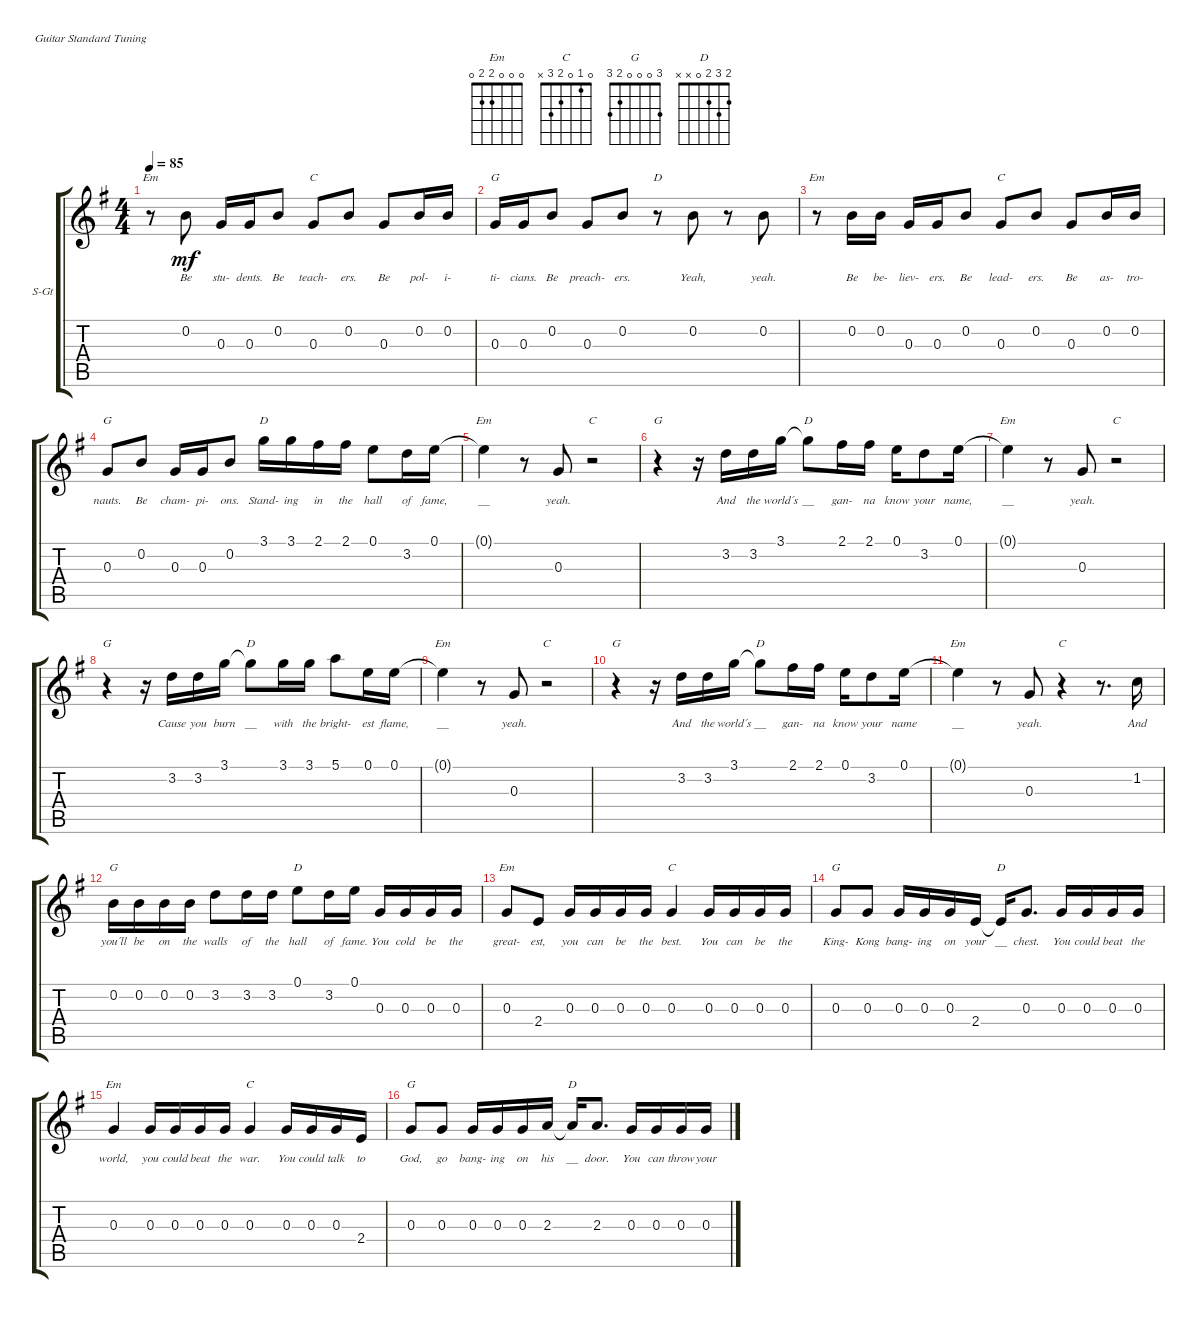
\defaultSystemsLayout 4
\bracketExtendMode groupsimilarinstruments
\firstSystemTrackNameOrientation horizontal
\otherSystemsTrackNameOrientation horizontal
\track ("Steel Guitar" "S-Gt") {instrument acousticguitarsteel}
\staff {score tabs}
\tuning (E4 B3 G3 D3 A2 E2)
\chord ("Em" 0 0 0 2 2 0)
\chord ("C" 0 1 0 2 3 x)
\chord ("G" 3 0 0 0 2 3)
\chord ("D" 2 3 2 0 x x)
\ts (4 4)
\tempo 85
\clef g2
\ks eminor
r.8{ch "Em" dy mf} 0.2.8{lyrics (0 "Be") lyrics (1 "") lyrics (2 "") lyrics (3 "") lyrics (4 "")} 0.3.16{lyrics (0 "stu-") lyrics (1 "") lyrics (2 "") lyrics (3 "") lyrics (4 "")} 0.3.16{lyrics (0 "dents.") lyrics (1 "") lyrics (2 "") lyrics (3 "") lyrics (4 "")} 0.2.8{lyrics (0 "Be") lyrics (1 "") lyrics (2 "") lyrics (3 "") lyrics (4 "")} 0.3.8{ch "C" lyrics (0 "teach-") lyrics (1 "") lyrics (2 "") lyrics (3 "") lyrics (4 "")} 0.2.8{lyrics (0 "ers.") lyrics (1 "") lyrics (2 "") lyrics (3 "") lyrics (4 "")} 0.3.8{lyrics (0 "Be") lyrics (1 "") lyrics (2 "") lyrics (3 "") lyrics (4 "")} 0.2.16{lyrics (0 "pol-") lyrics (1 "") lyrics (2 "") lyrics (3 "") lyrics (4 "")} 0.2.16{lyrics (0 "i-") lyrics (1 "") lyrics (2 "") lyrics (3 "") lyrics (4 "")} |
0.3.16{ch "G" lyrics (0 "ti-") lyrics (1 "") lyrics (2 "") lyrics (3 "") lyrics (4 "")} 0.3.16{lyrics (0 "cians.") lyrics (1 "") lyrics (2 "") lyrics (3 "") lyrics (4 "")} 0.2.8{lyrics (0 "Be") lyrics (1 "") lyrics (2 "") lyrics (3 "") lyrics (4 "")} 0.3.8{lyrics (0 "preach-") lyrics (1 "") lyrics (2 "") lyrics (3 "") lyrics (4 "")} 0.2.8{lyrics (0 "ers.") lyrics (1 "") lyrics (2 "") lyrics (3 "") lyrics (4 "")} r.8{ch "D"} 0.2.8{lyrics (0 "Yeah,") lyrics (1 "") lyrics (2 "") lyrics (3 "") lyrics (4 "")} r.8 0.2.8{lyrics (0 "yeah.") lyrics (1 "") lyrics (2 "") lyrics (3 "") lyrics (4 "")} |
r.8{ch "Em"} 0.2.16{lyrics (0 "Be") lyrics (1 "") lyrics (2 "") lyrics (3 "") lyrics (4 "")} 0.2.16{lyrics (0 "be-") lyrics (1 "") lyrics (2 "") lyrics (3 "") lyrics (4 "")} 0.3.16{lyrics (0 "liev-") lyrics (1 "") lyrics (2 "") lyrics (3 "") lyrics (4 "")} 0.3.16{lyrics (0 "ers.") lyrics (1 "") lyrics (2 "") lyrics (3 "") lyrics (4 "")} 0.2.8{lyrics (0 "Be") lyrics (1 "") lyrics (2 "") lyrics (3 "") lyrics (4 "")} 0.3.8{ch "C" lyrics (0 "lead-") lyrics (1 "") lyrics (2 "") lyrics (3 "") lyrics (4 "")} 0.2.8{lyrics (0 "ers.") lyrics (1 "") lyrics (2 "") lyrics (3 "") lyrics (4 "")} 0.3.8{lyrics (0 "Be") lyrics (1 "") lyrics (2 "") lyrics (3 "") lyrics (4 "")} 0.2.16{lyrics (0 "as-") lyrics (1 "") lyrics (2 "") lyrics (3 "") lyrics (4 "")} 0.2.16{lyrics (0 "tro-") lyrics (1 "") lyrics (2 "") lyrics (3 "") lyrics (4 "")} |
0.3.8{ch "G" lyrics (0 "nauts.") lyrics (1 "") lyrics (2 "") lyrics (3 "") lyrics (4 "")} 0.2.8{lyrics (0 "Be") lyrics (1 "") lyrics (2 "") lyrics (3 "") lyrics (4 "")} 0.3.16{lyrics (0 "cham-") lyrics (1 "") lyrics (2 "") lyrics (3 "") lyrics (4 "")} 0.3.16{lyrics (0 "pi-") lyrics (1 "") lyrics (2 "") lyrics (3 "") lyrics (4 "")} 0.2.8{lyrics (0 "ons.") lyrics (1 "") lyrics (2 "") lyrics (3 "") lyrics (4 "")} 3.1.16{ch "D" lyrics (0 "Stand-") lyrics (1 "") lyrics (2 "") lyrics (3 "") lyrics (4 "")} 3.1.16{lyrics (0 "ing") lyrics (1 "") lyrics (2 "") lyrics (3 "") lyrics (4 "")} 2.1.16{lyrics (0 "in") lyrics (1 "") lyrics (2 "") lyrics (3 "") lyrics (4 "")} 2.1.16{lyrics (0 "the") lyrics (1 "") lyrics (2 "") lyrics (3 "") lyrics (4 "")} 0.1.8{lyrics (0 "hall") lyrics (1 "") lyrics (2 "") lyrics (3 "") lyrics (4 "")} 3.2.16{lyrics (0 "of") lyrics (1 "") lyrics (2 "") lyrics (3 "") lyrics (4 "")} 0.1.16{lyrics (0 "fame,") lyrics (1 "") lyrics (2 "") lyrics (3 "") lyrics (4 "")} |
0.1{t}.4{ch "Em" lyrics (0 "__") lyrics (1 "") lyrics (2 "") lyrics (3 "") lyrics (4 "")} r.8 0.3.8{lyrics (0 "yeah.") lyrics (1 "") lyrics (2 "") lyrics (3 "") lyrics (4 "")} r.2{ch "C"} |
r.4{ch "G"} r.16 3.2.16{lyrics (0 "And") lyrics (1 "") lyrics (2 "") lyrics (3 "") lyrics (4 "")} 3.2.16{lyrics (0 "the") lyrics (1 "") lyrics (2 "") lyrics (3 "") lyrics (4 "")} 3.1.16{lyrics (0 "world´s") lyrics (1 "") lyrics (2 "") lyrics (3 "") lyrics (4 "")} 3.1{t}.8{ch "D" lyrics (0 "__") lyrics (1 "") lyrics (2 "") lyrics (3 "") lyrics (4 "")} 2.1.16{lyrics (0 "gan-") lyrics (1 "") lyrics (2 "") lyrics (3 "") lyrics (4 "")} 2.1.16{lyrics (0 "na") lyrics (1 "") lyrics (2 "") lyrics (3 "") lyrics (4 "")} 0.1.16{lyrics (0 "know") lyrics (1 "") lyrics (2 "") lyrics (3 "") lyrics (4 "")} 3.2.8{lyrics (0 "your") lyrics (1 "") lyrics (2 "") lyrics (3 "") lyrics (4 "")} 0.1.16{lyrics (0 "name,") lyrics (1 "") lyrics (2 "") lyrics (3 "") lyrics (4 "")} |
0.1{t}.4{ch "Em" lyrics (0 "__") lyrics (1 "") lyrics (2 "") lyrics (3 "") lyrics (4 "")} r.8 0.3.8{lyrics (0 "yeah.") lyrics (1 "") lyrics (2 "") lyrics (3 "") lyrics (4 "")} r.2{ch "C"} |
r.4{ch "G"} r.16 3.2.16{lyrics (0 "Cause") lyrics (1 "") lyrics (2 "") lyrics (3 "") lyrics (4 "")} 3.2.16{lyrics (0 "you") lyrics (1 "") lyrics (2 "") lyrics (3 "") lyrics (4 "")} 3.1.16{lyrics (0 "burn") lyrics (1 "") lyrics (2 "") lyrics (3 "") lyrics (4 "")} 3.1{t}.8{ch "D" lyrics (0 "__") lyrics (1 "") lyrics (2 "") lyrics (3 "") lyrics (4 "")} 3.1.16{lyrics (0 "with") lyrics (1 "") lyrics (2 "") lyrics (3 "") lyrics (4 "")} 3.1.16{lyrics (0 "the") lyrics (1 "") lyrics (2 "") lyrics (3 "") lyrics (4 "")} 5.1.8{lyrics (0 "bright-") lyrics (1 "") lyrics (2 "") lyrics (3 "") lyrics (4 "")} 0.1.16{lyrics (0 "est") lyrics (1 "") lyrics (2 "") lyrics (3 "") lyrics (4 "")} 0.1.16{lyrics (0 "flame,") lyrics (1 "") lyrics (2 "") lyrics (3 "") lyrics (4 "")} |
0.1{t}.4{ch "Em" lyrics (0 "__") lyrics (1 "") lyrics (2 "") lyrics (3 "") lyrics (4 "")} r.8 0.3.8{lyrics (0 "yeah.") lyrics (1 "") lyrics (2 "") lyrics (3 "") lyrics (4 "")} r.2{ch "C"} |
r.4{ch "G"} r.16 3.2.16{lyrics (0 "And") lyrics (1 "") lyrics (2 "") lyrics (3 "") lyrics (4 "")} 3.2.16{lyrics (0 "the") lyrics (1 "") lyrics (2 "") lyrics (3 "") lyrics (4 "")} 3.1.16{lyrics (0 "world´s") lyrics (1 "") lyrics (2 "") lyrics (3 "") lyrics (4 "")} 3.1{t}.8{ch "D" lyrics (0 "__") lyrics (1 "") lyrics (2 "") lyrics (3 "") lyrics (4 "")} 2.1.16{lyrics (0 "gan-") lyrics (1 "") lyrics (2 "") lyrics (3 "") lyrics (4 "")} 2.1.16{lyrics (0 "na") lyrics (1 "") lyrics (2 "") lyrics (3 "") lyrics (4 "")} 0.1.16{lyrics (0 "know") lyrics (1 "") lyrics (2 "") lyrics (3 "") lyrics (4 "")} 3.2.8{lyrics (0 "your") lyrics (1 "") lyrics (2 "") lyrics (3 "") lyrics (4 "")} 0.1.16{lyrics (0 "name") lyrics (1 "") lyrics (2 "") lyrics (3 "") lyrics (4 "")} |
0.1{t}.4{ch "Em" lyrics (0 "__") lyrics (1 "") lyrics (2 "") lyrics (3 "") lyrics (4 "")} r.8 0.3.8{lyrics (0 "yeah.") lyrics (1 "") lyrics (2 "") lyrics (3 "") lyrics (4 "")} r.4{ch "C"} r.8{d} 1.2.16{lyrics (0 "And") lyrics (1 "") lyrics (2 "") lyrics (3 "") lyrics (4 "")} |
0.2.16{ch "G" lyrics (0 "you´ll") lyrics (1 "") lyrics (2 "") lyrics (3 "") lyrics (4 "")} 0.2.16{lyrics (0 "be") lyrics (1 "") lyrics (2 "") lyrics (3 "") lyrics (4 "")} 0.2.16{lyrics (0 "on") lyrics (1 "") lyrics (2 "") lyrics (3 "") lyrics (4 "")} 0.2.16{lyrics (0 "the") lyrics (1 "") lyrics (2 "") lyrics (3 "") lyrics (4 "")} 3.2.8{lyrics (0 "walls") lyrics (1 "") lyrics (2 "") lyrics (3 "") lyrics (4 "")} 3.2.16{lyrics (0 "of") lyrics (1 "") lyrics (2 "") lyrics (3 "") lyrics (4 "")} 3.2.16{lyrics (0 "the") lyrics (1 "") lyrics (2 "") lyrics (3 "") lyrics (4 "")} 0.1.8{ch "D" lyrics (0 "hall") lyrics (1 "") lyrics (2 "") lyrics (3 "") lyrics (4 "")} 3.2.16{lyrics (0 "of") lyrics (1 "") lyrics (2 "") lyrics (3 "") lyrics (4 "")} 0.1.16{lyrics (0 "fame.") lyrics (1 "") lyrics (2 "") lyrics (3 "") lyrics (4 "")} 0.3.16{lyrics (0 "You") lyrics (1 "") lyrics (2 "") lyrics (3 "") lyrics (4 "")} 0.3.16{lyrics (0 "cold") lyrics (1 "") lyrics (2 "") lyrics (3 "") lyrics (4 "")} 0.3.16{lyrics (0 "be") lyrics (1 "") lyrics (2 "") lyrics (3 "") lyrics (4 "")} 0.3.16{lyrics (0 "the") lyrics (1 "") lyrics (2 "") lyrics (3 "") lyrics (4 "")} |
0.3.8{ch "Em" lyrics (0 "great-") lyrics (1 "") lyrics (2 "") lyrics (3 "") lyrics (4 "")} 2.4.8{lyrics (0 "est,") lyrics (1 "") lyrics (2 "") lyrics (3 "") lyrics (4 "")} 0.3.16{lyrics (0 "you") lyrics (1 "") lyrics (2 "") lyrics (3 "") lyrics (4 "")} 0.3.16{lyrics (0 "can") lyrics (1 "") lyrics (2 "") lyrics (3 "") lyrics (4 "")} 0.3.16{lyrics (0 "be") lyrics (1 "") lyrics (2 "") lyrics (3 "") lyrics (4 "")} 0.3.16{lyrics (0 "the") lyrics (1 "") lyrics (2 "") lyrics (3 "") lyrics (4 "")} 0.3.4{ch "C" lyrics (0 "best.") lyrics (1 "") lyrics (2 "") lyrics (3 "") lyrics (4 "")} 0.3.16{lyrics (0 "You") lyrics (1 "") lyrics (2 "") lyrics (3 "") lyrics (4 "")} 0.3.16{lyrics (0 "can") lyrics (1 "") lyrics (2 "") lyrics (3 "") lyrics (4 "")} 0.3.16{lyrics (0 "be") lyrics (1 "") lyrics (2 "") lyrics (3 "") lyrics (4 "")} 0.3.16{lyrics (0 "the") lyrics (1 "") lyrics (2 "") lyrics (3 "") lyrics (4 "")} |
0.3.8{ch "G" lyrics (0 "King-") lyrics (1 "") lyrics (2 "") lyrics (3 "") lyrics (4 "")} 0.3.8{lyrics (0 "Kong") lyrics (1 "") lyrics (2 "") lyrics (3 "") lyrics (4 "")} 0.3.16{lyrics (0 "bang-") lyrics (1 "") lyrics (2 "") lyrics (3 "") lyrics (4 "")} 0.3.16{lyrics (0 "ing") lyrics (1 "") lyrics (2 "") lyrics (3 "") lyrics (4 "")} 0.3.16{lyrics (0 "on") lyrics (1 "") lyrics (2 "") lyrics (3 "") lyrics (4 "")} 2.4.16{lyrics (0 "your") lyrics (1 "") lyrics (2 "") lyrics (3 "") lyrics (4 "")} 2.4{t}.16{ch "D" lyrics (0 "__") lyrics (1 "") lyrics (2 "") lyrics (3 "") lyrics (4 "")} 0.3.8{d lyrics (0 "chest.") lyrics (1 "") lyrics (2 "") lyrics (3 "") lyrics (4 "")} 0.3.16{lyrics (0 "You") lyrics (1 "") lyrics (2 "") lyrics (3 "") lyrics (4 "")} 0.3.16{lyrics (0 "could") lyrics (1 "") lyrics (2 "") lyrics (3 "") lyrics (4 "")} 0.3.16{lyrics (0 "beat") lyrics (1 "") lyrics (2 "") lyrics (3 "") lyrics (4 "")} 0.3.16{lyrics (0 "the") lyrics (1 "") lyrics (2 "") lyrics (3 "") lyrics (4 "")} |
0.3.4{ch "Em" lyrics (0 "world,") lyrics (1 "") lyrics (2 "") lyrics (3 "") lyrics (4 "")} 0.3.16{lyrics (0 "you") lyrics (1 "") lyrics (2 "") lyrics (3 "") lyrics (4 "")} 0.3.16{lyrics (0 "could") lyrics (1 "") lyrics (2 "") lyrics (3 "") lyrics (4 "")} 0.3.16{lyrics (0 "beat") lyrics (1 "") lyrics (2 "") lyrics (3 "") lyrics (4 "")} 0.3.16{lyrics (0 "the") lyrics (1 "") lyrics (2 "") lyrics (3 "") lyrics (4 "")} 0.3.4{ch "C" lyrics (0 "war.") lyrics (1 "") lyrics (2 "") lyrics (3 "") lyrics (4 "")} 0.3.16{lyrics (0 "You") lyrics (1 "") lyrics (2 "") lyrics (3 "") lyrics (4 "")} 0.3.16{lyrics (0 "could") lyrics (1 "") lyrics (2 "") lyrics (3 "") lyrics (4 "")} 0.3.16{lyrics (0 "talk") lyrics (1 "") lyrics (2 "") lyrics (3 "") lyrics (4 "")} 2.4.16{lyrics (0 "to") lyrics (1 "") lyrics (2 "") lyrics (3 "") lyrics (4 "")} |
0.3.8{ch "G" lyrics (0 "God,") lyrics (1 "") lyrics (2 "") lyrics (3 "") lyrics (4 "")} 0.3.8{lyrics (0 "go") lyrics (1 "") lyrics (2 "") lyrics (3 "") lyrics (4 "")} 0.3.16{lyrics (0 "bang-") lyrics (1 "") lyrics (2 "") lyrics (3 "") lyrics (4 "")} 0.3.16{lyrics (0 "ing") lyrics (1 "") lyrics (2 "") lyrics (3 "") lyrics (4 "")} 0.3.16{lyrics (0 "on") lyrics (1 "") lyrics (2 "") lyrics (3 "") lyrics (4 "")} 2.3.16{lyrics (0 "his") lyrics (1 "") lyrics (2 "") lyrics (3 "") lyrics (4 "")} 2.3{t}.16{ch "D" lyrics (0 "__") lyrics (1 "") lyrics (2 "") lyrics (3 "") lyrics (4 "")} 2.3.8{d lyrics (0 "door.") lyrics (1 "") lyrics (2 "") lyrics (3 "") lyrics (4 "")} 0.3.16{lyrics (0 "You") lyrics (1 "") lyrics (2 "") lyrics (3 "") lyrics (4 "")} 0.3.16{lyrics (0 "can") lyrics (1 "") lyrics (2 "") lyrics (3 "") lyrics (4 "")} 0.3.16{lyrics (0 "throw") lyrics (1 "") lyrics (2 "") lyrics (3 "") lyrics (4 "")} 0.3.16{lyrics (0 "your") lyrics (1 "") lyrics (2 "") lyrics (3 "") lyrics (4 "")}
